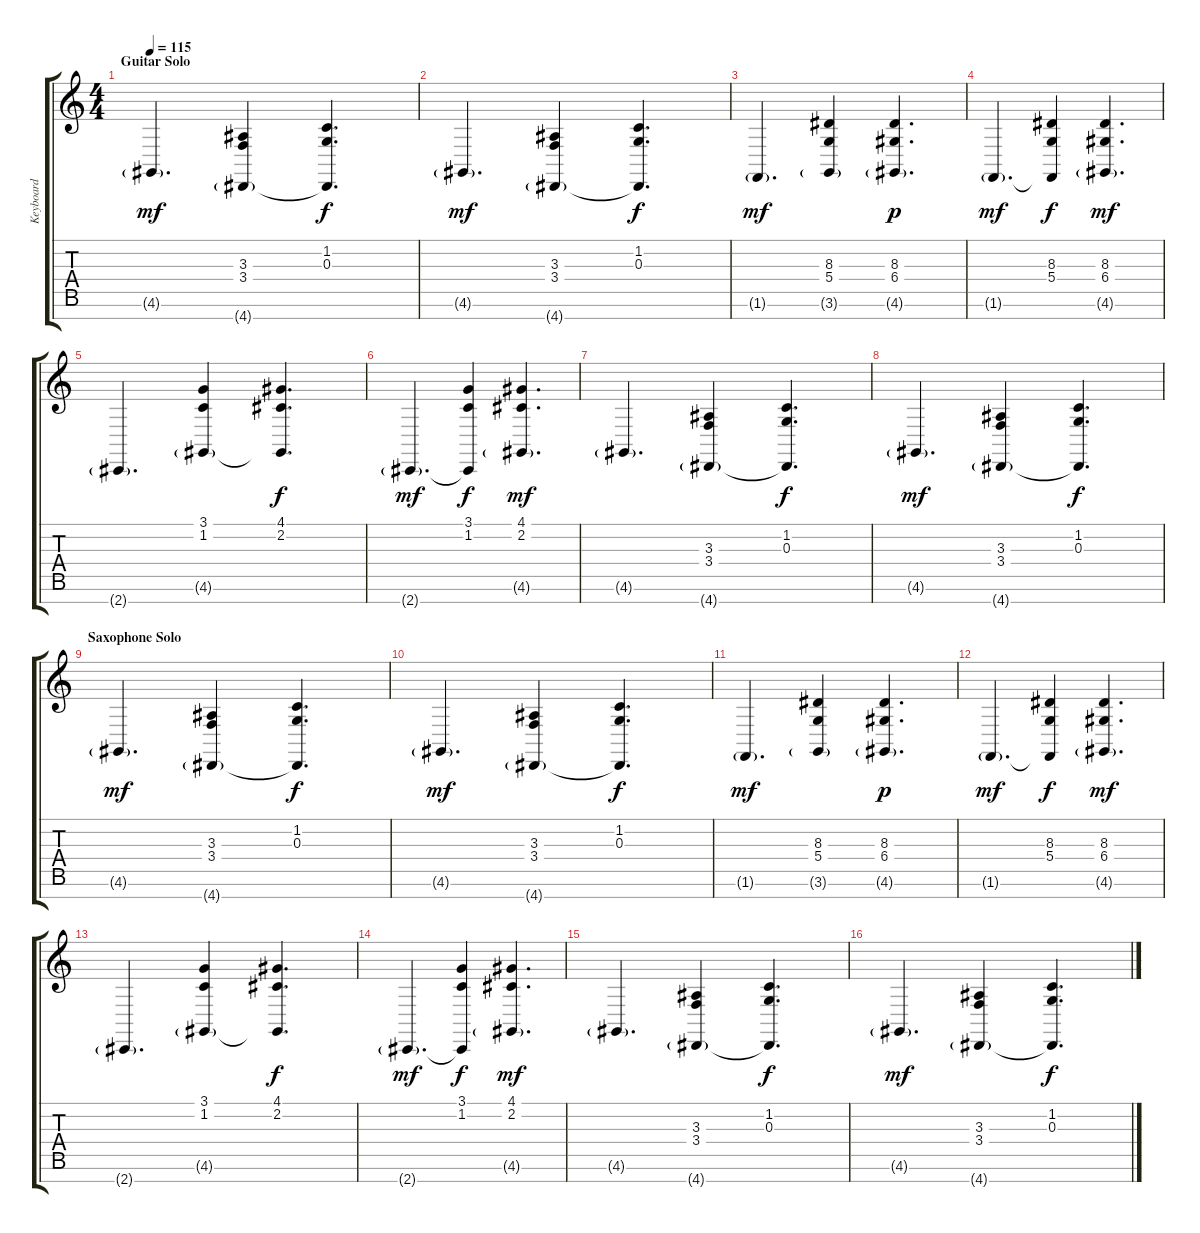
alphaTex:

\track ("Keyboard" "Keyboard") {instrument pad1newage}
\staff {score tabs}
\tuning (E4 B3 G3 D3 A2 E2 B1) {hide}
\ts (4 4)
\section ("" "Guitar Solo")
\tempo 115
\clef g2
\ks c
4.6{g}.4{d dy mf} (3.3 3.4 4.7{g}).4 (1.2 0.3 4.7{t}).4{d dy f} |
4.6{g}.4{d dy mf} (3.3 3.4 4.7{g}).4 (1.2 0.3 4.7{t}).4{d dy f} |
1.6{g}.4{d dy mf} (8.3 5.4 3.6{g}).4 (8.3 6.4 4.6{g}).4{d dy p} |
1.6{g}.4{d dy mf} (8.3 5.4 1.6{t}).4{dy f} (8.3 6.4 4.6{g}).4{d dy mf} |
2.7{g}.4{d} (3.1 1.2 4.6{g}).4 (4.1 2.2 4.6{t}).4{d dy f} |
2.7{g}.4{d dy mf} (3.1 1.2 2.7{t}).4{dy f} (4.1 2.2 4.6{g}).4{d dy mf} |
4.6{g}.4{d} (3.3 3.4 4.7{g}).4 (1.2 0.3 4.7{t}).4{d dy f} |
4.6{g}.4{d dy mf} (3.3 3.4 4.7{g}).4 (1.2 0.3 4.7{t}).4{d dy f} |
\section ("" "Saxophone Solo")
4.6{g}.4{d dy mf} (3.3 3.4 4.7{g}).4 (1.2 0.3 4.7{t}).4{d dy f} |
4.6{g}.4{d dy mf} (3.3 3.4 4.7{g}).4 (1.2 0.3 4.7{t}).4{d dy f} |
1.6{g}.4{d dy mf} (8.3 5.4 3.6{g}).4 (8.3 6.4 4.6{g}).4{d dy p} |
1.6{g}.4{d dy mf} (8.3 5.4 1.6{t}).4{dy f} (8.3 6.4 4.6{g}).4{d dy mf} |
2.7{g}.4{d} (3.1 1.2 4.6{g}).4 (4.1 2.2 4.6{t}).4{d dy f} |
2.7{g}.4{d dy mf} (3.1 1.2 2.7{t}).4{dy f} (4.1 2.2 4.6{g}).4{d dy mf} |
4.6{g}.4{d} (3.3 3.4 4.7{g}).4 (1.2 0.3 4.7{t}).4{d dy f} |
4.6{g}.4{d dy mf} (3.3 3.4 4.7{g}).4 (1.2 0.3 4.7{t}).4{d dy f}
